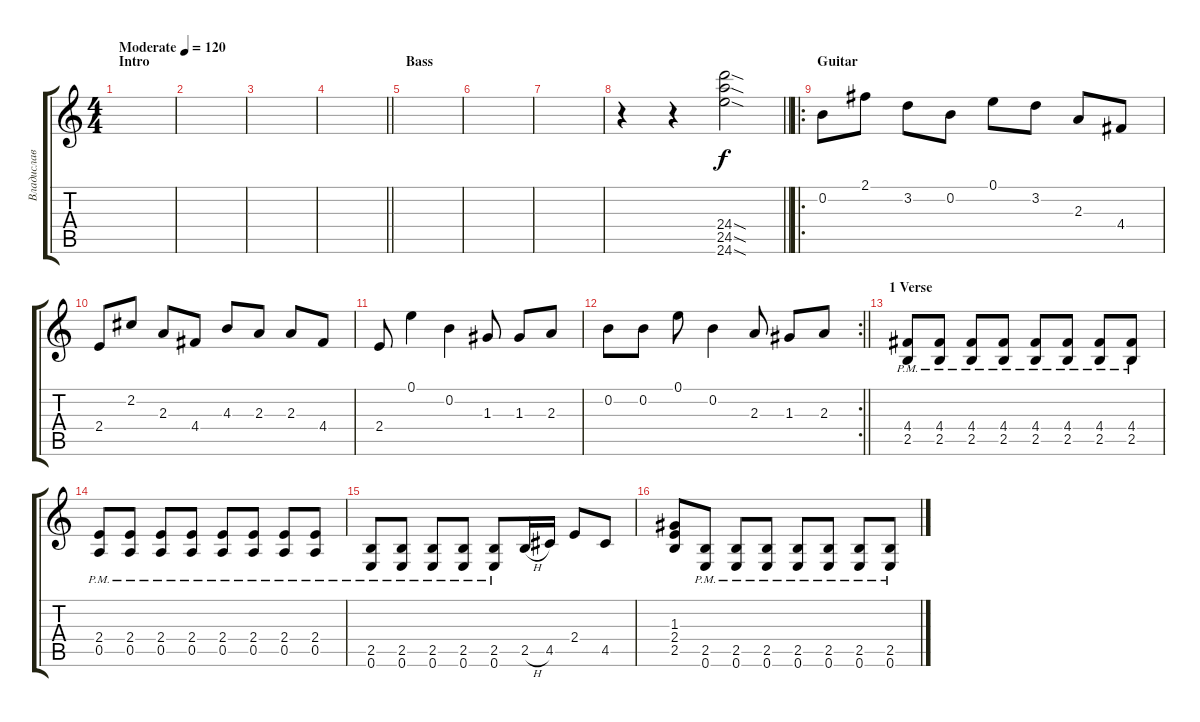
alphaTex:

\track ("Владислав Щербин" "Владислав ") {instrument overdrivenguitar}
\staff {score tabs}
\tuning (E4 B3 G3 D3 A2 E2) {hide}
\ts (4 4)
\section ("" "Intro")
\tempo (120 "Moderate")
\clef g2
\ks c
|
|
|
\barLineRight lightlight
|
\section ("" "Bass")
|
|
|
\barLineRight lightlight
r.4 r.4 (24.4{sod} 24.5{sod} 24.6{sod}).2{instrument guitarharmonics} |
\ro
\section ("" "Guitar")
0.2.8{instrument overdrivenguitar} 2.1.8 3.2.8 0.2.8 0.1.8 3.2.8 2.3.8 4.4.8 |
2.4.8 2.2.8 2.3.8 4.4.8 4.3.8 2.3.8 2.3.8 4.4.8 |
2.4.8 0.1.4 0.2.4 1.3.8 1.3.8 2.3.8 |
\rc 2
\barLineRight lightlight
0.2.8 0.2.8 0.1.8 0.2.4 2.3.8 1.3.8 2.3.8 |
\section ("" "1 Verse")
(4.4{pm} 2.5{pm}).8 (4.4{pm} 2.5{pm}).8 (4.4{pm} 2.5{pm}).8 (4.4{pm} 2.5{pm}).8 (4.4{pm} 2.5{pm}).8 (4.4{pm} 2.5{pm}).8 (4.4{pm} 2.5{pm}).8 (4.4{pm} 2.5{pm}).8 |
(2.4{pm} 0.5{pm}).8 (2.4{pm} 0.5{pm}).8 (2.4{pm} 0.5{pm}).8 (2.4{pm} 0.5{pm}).8 (2.4{pm} 0.5{pm}).8 (2.4{pm} 0.5{pm}).8 (2.4{pm} 0.5{pm}).8 (2.4{pm} 0.5{pm}).8 |
(2.5{pm} 0.6{pm}).8 (2.5{pm} 0.6{pm}).8 (2.5{pm} 0.6{pm}).8 (2.5{pm} 0.6{pm}).8 (2.5{pm} 0.6{pm}).8 2.5{h}.16 4.5.16 2.4.8 4.5.8 |
(1.3 2.4 2.5).8 (2.5{pm} 0.6{pm}).8 (2.5{pm} 0.6{pm}).8 (2.5{pm} 0.6{pm}).8 (2.5{pm} 0.6{pm}).8 (2.5{pm} 0.6{pm}).8 (2.5{pm} 0.6{pm}).8 (2.5{pm} 0.6{pm}).8
